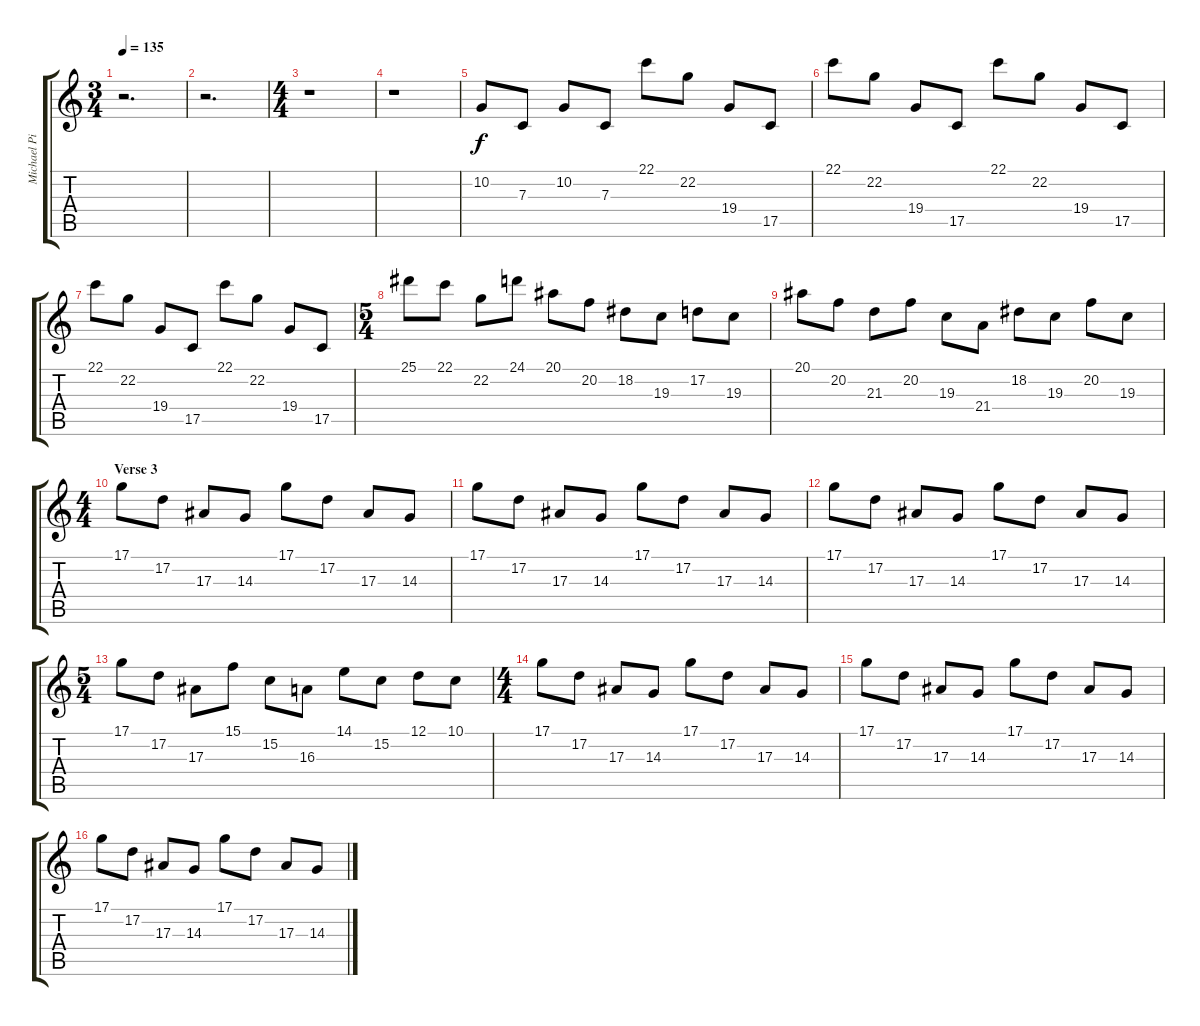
\track ("Michael Pinella" "Michael Pi") {instrument acousticgrandpiano}
\staff {score tabs}
\tuning (D4 A3 F3 C3 G2 D2) {hide}
\ts (3 4)
\tempo 135
\clef g2
\ks c
r.2{d dy f} |
r.2{d} |
\ts (4 4)
r.1 |
r.1 |
10.2.8{volume 11} 7.3.8 10.2.8 7.3.8 22.1.8 22.2.8 19.4.8 17.5.8 |
22.1.8 22.2.8 19.4.8 17.5.8 22.1.8 22.2.8 19.4.8 17.5.8 |
22.1.8 22.2.8 19.4.8 17.5.8 22.1.8 22.2.8 19.4.8 17.5.8 |
\ts (5 4)
25.1.8 22.1.8 22.2.8 24.1.8 20.1.8 20.2.8 18.2.8 19.3.8 17.2.8 19.3.8 |
20.1.8 20.2.8 21.3.8 20.2.8 19.3.8 21.4.8 18.2.8 19.3.8 20.2.8 19.3.8 |
\ts (4 4)
\section ("" "Verse 3")
17.1.8 17.2.8 17.3.8 14.3.8 17.1.8 17.2.8 17.3.8 14.3.8 |
17.1.8 17.2.8 17.3.8 14.3.8 17.1.8 17.2.8 17.3.8 14.3.8 |
17.1.8 17.2.8 17.3.8 14.3.8 17.1.8 17.2.8 17.3.8 14.3.8 |
\ts (5 4)
17.1.8 17.2.8 17.3.8 15.1.8 15.2.8 16.3.8 14.1.8 15.2.8 12.1.8 10.1.8 |
\ts (4 4)
17.1.8 17.2.8 17.3.8 14.3.8 17.1.8 17.2.8 17.3.8 14.3.8 |
17.1.8 17.2.8 17.3.8 14.3.8 17.1.8 17.2.8 17.3.8 14.3.8 |
17.1.8 17.2.8 17.3.8 14.3.8 17.1.8 17.2.8 17.3.8 14.3.8
